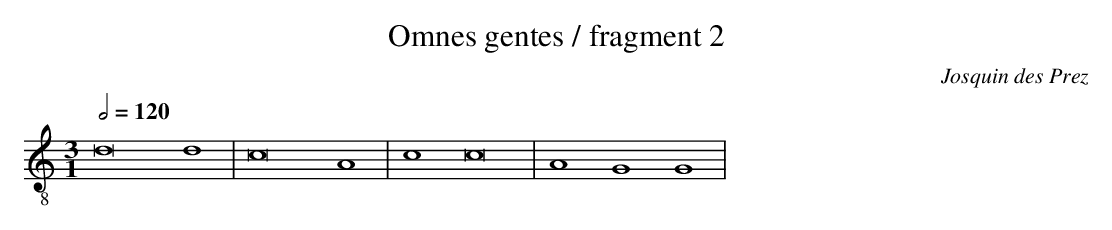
X:1
T:Omnes gentes / fragment 2
C: Josquin des Prez
L: 1/4
M: 3/1
Q: 1/2=120
K: C clef=treble-8
d8d4 |
c8A4 |
c4c8 |
A4G4G4 |
